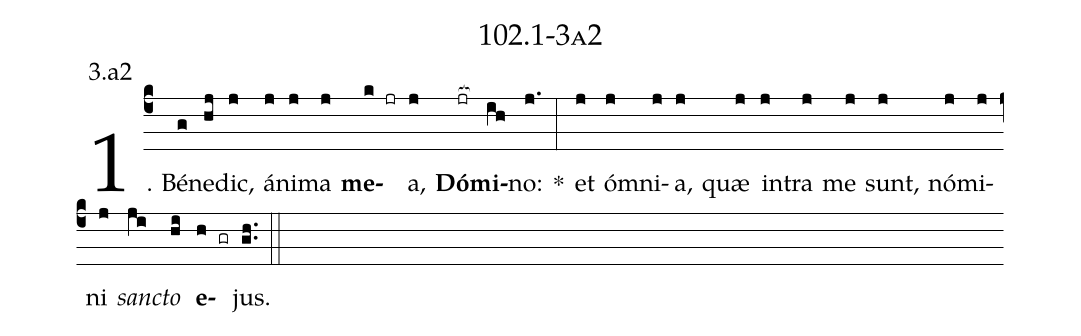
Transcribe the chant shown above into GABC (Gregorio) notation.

name: 102.1-3a2;
annotation: 3.a2;
%%
(c4)1. Bé(g)ne(hj)dic,(j) á(j)ni(j)ma(j) <b>me</b>(k jr)a,(j) <b>Dó</b>(jr[ocb:1{])<b>mi</b>(ih[ocb:0}])no:(j.) *(:) et(j) óm(j)ni(j)a,(j) quæ(j) in(j)tra(j) me(j) sunt,(j) nó(j)mi(j)ni(j) <i>sanc</i>(ji)<i>to</i>(hi) <b>e</b>(h gr)jus.(gh..) (::)
